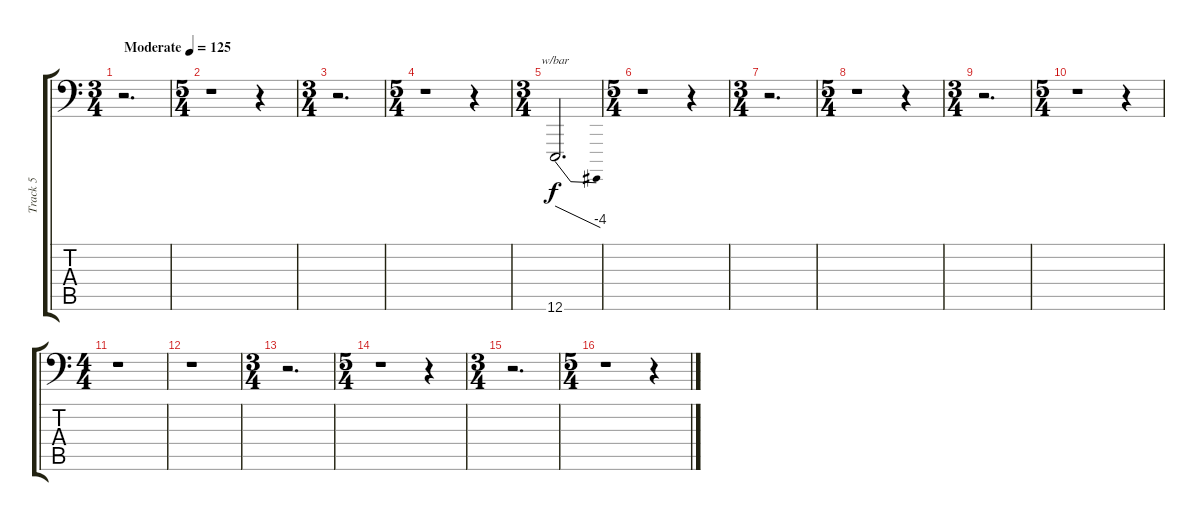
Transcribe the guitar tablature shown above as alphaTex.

\track ("Track 5" "Track 5") {instrument lead8bassandlead}
\staff {score tabs}
\tuning (E4 B3 G3 D3 A2 E0) {hide}
\ts (3 4)
\tempo (125 "Moderate")
\clef f4
\ks c
r.2{d dy f instrument lead8bassandlead} |
\ts (5 4)
r.1 r.4 |
\ts (3 4)
r.2{d} |
\ts (5 4)
r.1 r.4 |
\ts (3 4)
12.6.2{d tbe (dive default 0 0 60 -16)} |
\ts (5 4)
r.1 r.4 |
\ts (3 4)
r.2{d} |
\ts (5 4)
r.1 r.4 |
\ts (3 4)
r.2{d} |
\ts (5 4)
r.1 r.4 |
\ts (4 4)
r.1 |
r.1 |
\ts (3 4)
r.2{d} |
\ts (5 4)
r.1 r.4 |
\ts (3 4)
r.2{d} |
\ts (5 4)
r.1 r.4
